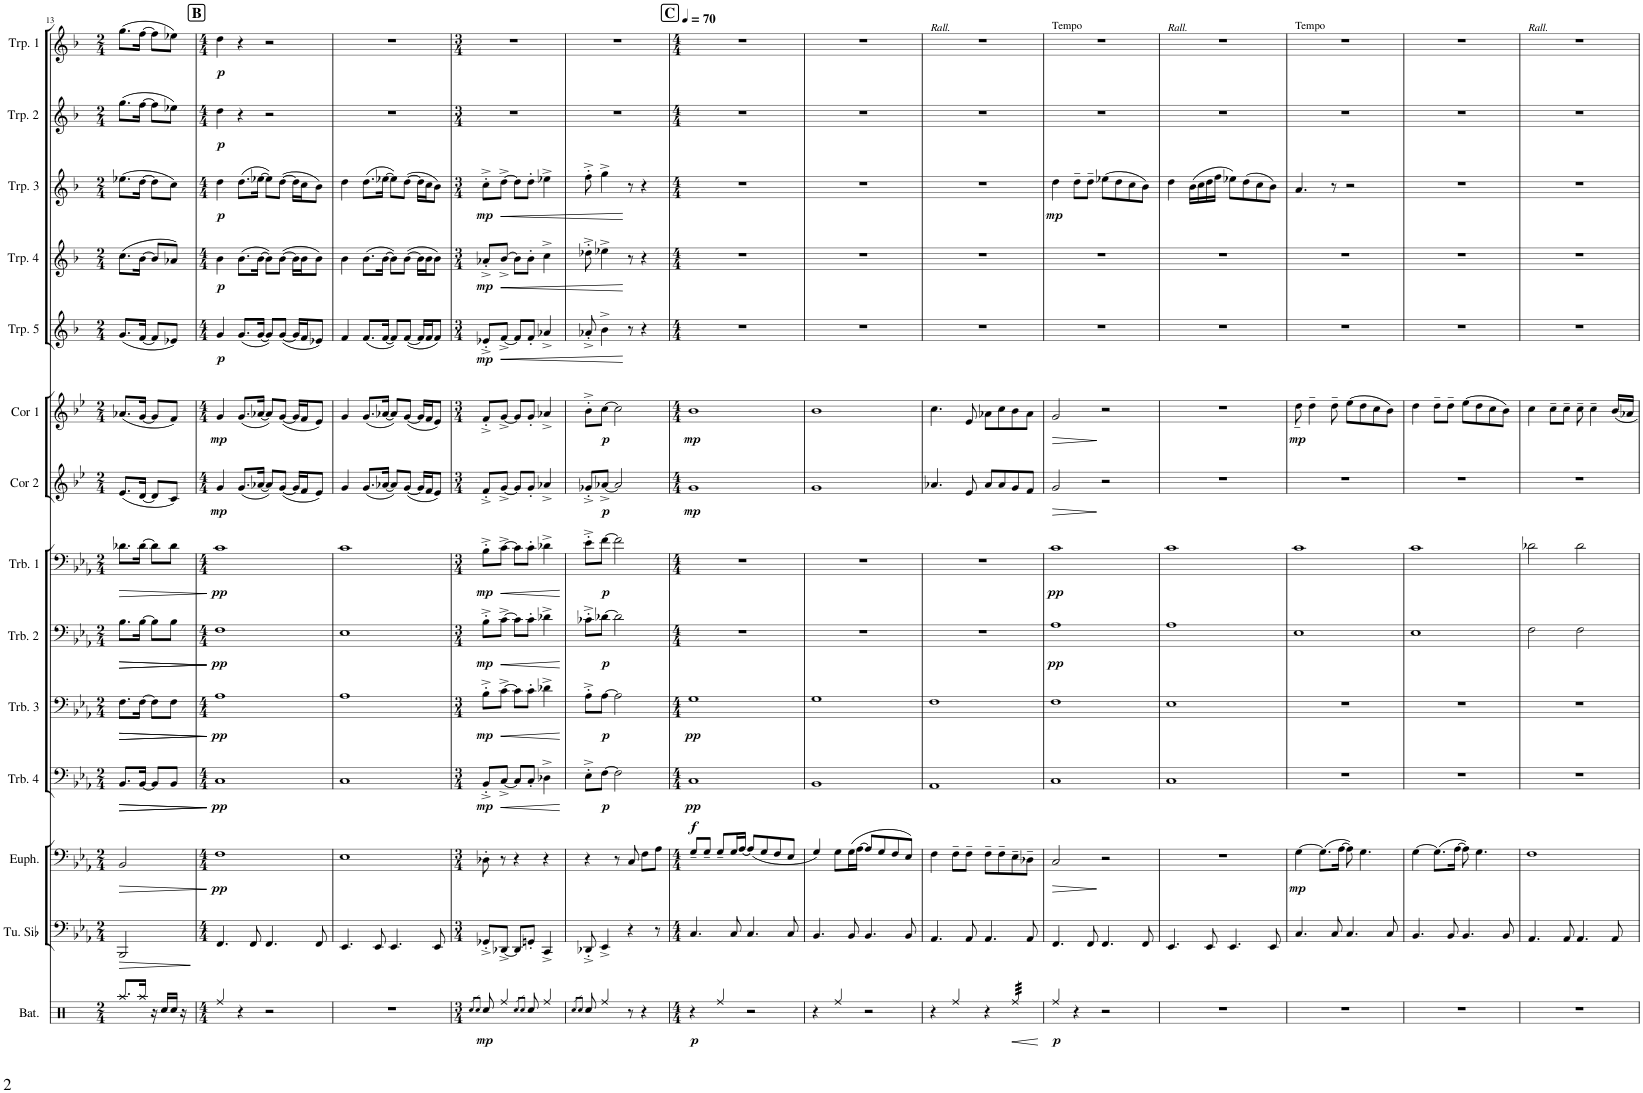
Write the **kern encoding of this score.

**kern	**dynam	**kern	**dynam	**kern	**dynam	**kern	**dynam	**kern	**dynam	**kern	**dynam	**kern	**dynam	**kern	**dynam	**kern	**dynam	**kern	**dynam	**kern	**dynam	**kern	**dynam	**kern	**dynam	**kern	**dynam
*part14	*part14	*part13	*part13	*part12	*part12	*part11	*part11	*part10	*part10	*part9	*part9	*part8	*part8	*part7	*part7	*part6	*part6	*part5	*part5	*part4	*part4	*part3	*part3	*part2	*part2	*part1	*part1
*staff14	*staff14	*staff13	*staff13	*staff12	*staff12	*staff11	*staff11	*staff10	*staff10	*staff9	*staff9	*staff8	*staff8	*staff7	*staff7	*staff6	*staff6	*staff5	*staff5	*staff4	*staff4	*staff3	*staff3	*staff2	*staff2	*staff1	*staff1
*I"Batterie	*	*I"Tuba en Sib	*	*I"Euphonium	*	*I"Trombone 4	*	*I"Trombone 3	*	*I"Trombone 2	*	*I"Trombone 1	*	*I"Cor 2	*	*I"Cor 1	*	*I"Trompette 5	*	*I"Trompette 4	*	*I"Trompette 3	*	*I"Trompette 2	*	*I"Trompette 1	*
*I'Bat.	*	*I'Tu. Sib	*	*I'Euph.	*	*I'Trb. 4	*	*I'Trb. 3	*	*I'Trb. 2	*	*I'Trb. 1	*	*I'Cor 2	*	*I'Cor 1	*	*I'Trp. 5	*	*I'Trp. 4	*	*I'Trp. 3	*	*I'Trp. 2	*	*I'Trp. 1	*
!!LO:PB:g=z
*clefX	*	*clefF4	*	*clefF4	*	*clefF4	*	*clefF4	*	*clefF4	*	*clefF4	*	*clefG2	*	*clefG2	*	*clefG2	*	*clefG2	*	*clefG2	*	*clefG2	*	*clefG2	*
*	*	*	*	*	*	*	*	*	*	*	*	*	*	*Trd4c7	*	*Trd4c7	*	*Trd1c2	*	*Trd1c2	*	*Trd1c2	*	*Trd1c2	*	*Trd1c2	*
*k[]	*	*k[b-e-a-]	*	*k[b-e-a-]	*	*k[b-e-a-]	*	*k[b-e-a-]	*	*k[b-e-a-]	*	*k[b-e-a-]	*	*k[b-e-]	*	*k[b-e-]	*	*k[b-]	*	*k[b-]	*	*k[b-]	*	*k[b-]	*	*k[b-]	*
*M2/4	*	*M2/4	*	*M2/4	*	*M2/4	*	*M2/4	*	*M2/4	*	*M2/4	*	*M2/4	*	*M2/4	*	*M2/4	*	*M2/4	*	*M2/4	*	*M2/4	*	*M2/4	*
=13	=13	=13	=13	=13	=13	=13	=13	=13	=13	=13	=13	=13	=13	=13	=13	=13	=13	=13	=13	=13	=13	=13	=13	=13	=13	=13	=13
!	!	!	!LO:HP:b	!	!LO:HP:b	!	!LO:HP:b	!	!LO:HP:b	!	!LO:HP:b	!	!LO:HP:b	!	!	!	!	!	!	!	!	!	!	!	!	!	!
8.Raa/L	.	2BBB-/	>	2BB-/	>	8.BB-/L	>	8.F\L	>	8.B-\L	>	8.d-X\L	>	(8.e-/L	.	(8.a-X/L	.	(8.g/L	.	(8.cc\L	.	(8.ee-X\L	.	(8.gg\L	.	(8.gg\L	.
!	!	!	!	!	!	!	!LO:HP:b	!	!LO:HP:b	!	!LO:HP:b	!	!	!	!	!	!	!	!	!	!	!	!	!	!	!	!
16Raa/Jk	.	.	.	.	.	[16BB-/Jk	>	[16F\Jk	>	[16B-\Jk	>	[16d-\Jk	.	[16d/Jk	.	[16g/Jk	.	[16f/Jk	.	[16b-\Jk	.	[16dd\Jk	.	[16ff\Jk	.	[16ff\Jk	.
16r	.	.	.	.	.	8BB-/L]	.	8F\L]	.	8B-\L]	.	8d-\L]	.	8d/L]	.	8g/L]	.	8f/L]	.	8b-/L]	.	8dd\L]	.	8ff\L]	.	8ff\L]	.
16Rcc/LL	.	.	.	.	.	.	.	.	.	.	.	.	.	.	.	.	.	.	.	.	.	.	.	.	.	.	.
16Rcc/JJ	.	.	.	.	.	8BB-/J	.	8F\J	.	8B-\J	.	8d-\J	.	8c/J)	.	8f/J)	.	8e-X/J)	.	8a-X/J)	.	8cc\J)	.	8ee-X\J)	.	8ee-X\J)	.
16r	.	.	.	.	.	.	.	.	.	.	.	.	.	.	.	.	.	.	.	.	.	.	.	.	.	.	.
.	.	.	]	.	]	.	] ]	.	] ]	.	] ]	.	]	.	.	.	.	.	.	.	.	.	.	.	.	.	.
!!LO:REH:place=s1:a:B:cj:fs=14:t=B
=14	=14	=14	=14	=14	=14	=14	=14	=14	=14	=14	=14	=14	=14	=14	=14	=14	=14	=14	=14	=14	=14	=14	=14	=14	=14	=14	=14
*M4/4	*	*M4/4	*	*M4/4	*	*M4/4	*	*M4/4	*	*M4/4	*	*M4/4	*	*M4/4	*	*M4/4	*	*M4/4	*	*M4/4	*	*M4/4	*	*M4/4	*	*M4/4	*
!	!	!	!	!	!LO:DY:b	!	!LO:DY:b	!	!LO:DY:b	!	!LO:DY:b	!	!LO:DY:b	!	!LO:DY:b	!	!LO:DY:b	!	!LO:DY:b	!	!LO:DY:b	!	!LO:DY:b	!	!LO:DY:b	!	!LO:DY:b
4Rff/	.	4.FF/	.	1F	pp	1C	pp	1A-	pp	1F	pp	1c	pp	4g/	mp	4g/	mp	4g/	p	4b-\	p	4dd\	p	4dd\	p	4dd\	p
4r	.	.	.	.	.	.	.	.	.	.	.	.	.	(8.g/L	.	(8.g/L	.	(8.g/L	.	(8.b-\L	.	(8.dd\L	.	4r	.	4r	.
.	.	8FF/	.	.	.	.	.	.	.	.	.	.	.	.	.	.	.	.	.	.	.	.	.	.	.	.	.
.	.	.	.	.	.	.	.	.	.	.	.	.	.	[16a-X/Jk	.	[16a-X/Jk	.	[16g/Jk	.	[16b-\Jk	.	[16ee-X\Jk	.	.	.	.	.
2r	.	4.FF/	.	.	.	.	.	.	.	.	.	.	.	8a-/L])	.	8a-/L])	.	8g/L])	.	8b-\L])	.	8ee-\L])	.	2r	.	2r	.
.	.	.	.	.	.	.	.	.	.	.	.	.	.	([8g/J	.	([8g/J	.	([8g/J	.	([8b-\J	.	([8dd\J	.	.	.	.	.
.	.	.	.	.	.	.	.	.	.	.	.	.	.	16g/LL]	.	16g/LL]	.	16g/LL]	.	16b-\LL]	.	16dd\LL]	.	.	.	.	.
.	.	.	.	.	.	.	.	.	.	.	.	.	.	16f/J	.	16f/J	.	16f/J	.	16b-\J	.	16cc\J	.	.	.	.	.
.	.	8FF/	.	.	.	.	.	.	.	.	.	.	.	8e-/J)	.	8e-/J)	.	8e-X/J)	.	8b-\J)	.	8b-\J)	.	.	.	.	.
=15	=15	=15	=15	=15	=15	=15	=15	=15	=15	=15	=15	=15	=15	=15	=15	=15	=15	=15	=15	=15	=15	=15	=15	=15	=15	=15	=15
1r	.	4.EE-/	.	1E-	.	1C	.	1A-	.	1E-	.	1c	.	4g/	.	4g/	.	4f/	.	4b-\	.	4dd\	.	1r	.	1r	.
.	.	.	.	.	.	.	.	.	.	.	.	.	.	(8.g/L	.	(8.g/L	.	(8.f/L	.	(8.b-\L	.	(8.dd\L	.	.	.	.	.
.	.	8EE-/	.	.	.	.	.	.	.	.	.	.	.	.	.	.	.	.	.	.	.	.	.	.	.	.	.
.	.	.	.	.	.	.	.	.	.	.	.	.	.	[16a-X/Jk	.	[16a-X/Jk	.	[16f/Jk	.	[16b-\Jk	.	[16ee-X\Jk	.	.	.	.	.
.	.	4.EE-/	.	.	.	.	.	.	.	.	.	.	.	8a-/L])	.	8a-/L])	.	8f/L])	.	8b-\L])	.	8ee-\L])	.	.	.	.	.
.	.	.	.	.	.	.	.	.	.	.	.	.	.	([8g/J	.	([8g/J	.	([8f/J	.	([8b-\J	.	([8dd\J	.	.	.	.	.
.	.	.	.	.	.	.	.	.	.	.	.	.	.	16g/LL]	.	16g/LL]	.	16f/LL]	.	16b-\LL]	.	16dd\LL]	.	.	.	.	.
.	.	.	.	.	.	.	.	.	.	.	.	.	.	16f/J	.	16f/J	.	16f/J	.	16b-\J	.	16cc\J	.	.	.	.	.
.	.	8EE-/	.	.	.	.	.	.	.	.	.	.	.	8e-/J)	.	8e-/J)	.	8f/J)	.	8b-\J)	.	8b-\J)	.	.	.	.	.
=16	=16	=16	=16	=16	=16	=16	=16	=16	=16	=16	=16	=16	=16	=16	=16	=16	=16	=16	=16	=16	=16	=16	=16	=16	=16	=16	=16
*M3/4	*	*M3/4	*	*M3/4	*	*M3/4	*	*M3/4	*	*M3/4	*	*M3/4	*	*M3/4	*	*M3/4	*	*M3/4	*	*M3/4	*	*M3/4	*	*M3/4	*	*M3/4	*
8qRcc/L	.	.	.	.	.	.	.	.	.	.	.	.	.	.	.	.	.	.	.	.	.	.	.	.	.	.	.
8qRcc/J	.	.	.	.	.	.	.	.	.	.	.	.	.	.	.	.	.	.	.	.	.	.	.	.	.	.	.
!	!LO:DY:b	!	!	!	!	!	!LO:DY:b	!	!LO:DY:b	!	!LO:DY:b	!	!LO:DY:b	!	!	!	!	!	!LO:DY:b	!	!LO:DY:b	!	!LO:DY:b	!	!	!	!
8Rcc/	mp	8GG-X'^/L	.	8D-X'\	.	8BB-'^/L	mp	8B-'^\L	mp	8B-'^\L	mp	8B-'^\L	mp	8f'^/L	.	8f'^/L	.	8e-X'^/L	mp	8a-X'^/L	mp	8cc'^\L	mp	2.r	.	2.r	.
!	!	!	!	!	!	!	!LO:HP:b	!	!LO:HP:b	!	!LO:HP:b	!	!LO:HP:b	!	!	!	!	!	!LO:HP:b	!	!LO:HP:b	!	!LO:HP:b	!	!	!	!
4Rff/	.	[8DD-X^/J	.	8r	.	[8C^/J	<	[8c^\J	<	[8c^\J	<	[8c^\J	<	[8g^/J	.	[8g^/J	.	[8f^/J	<	[8b-^/J	<	[8dd^\J	<	.	.	.	.
.	.	8DD-/L]	.	4r	.	8C/L]	.	8c\L]	.	8c\L]	.	8c\L]	.	8g/L]	.	8g/L]	.	8f/L]	.	8b-\L]	.	8dd\L]	.	.	.	.	.
8qRcc/L	.	.	.	.	.	.	.	.	.	.	.	.	.	.	.	.	.	.	.	.	.	.	.	.	.	.	.
8qRcc/J	.	.	.	.	.	.	.	.	.	.	.	.	.	.	.	.	.	.	.	.	.	.	.	.	.	.	.
8Rcc/	.	8GGn'/J	.	.	.	8C'/J	.	8c'\J	.	8c'\J	.	8c'\J	.	8g'/J	.	8g'/J	.	8f'/J	.	8b-'\J	.	8dd'\J	.	.	.	.	.
4Rff/	.	4CC^/	.	4r	.	4D-X^\	.	4d-X^\	.	4d-X^\	.	4d-X^\	.	4a-X^/	.	4a-X^/	.	4a-X^/	.	4cc^\	.	4ee-X^\	.	.	.	.	.
.	.	.	.	.	.	.	[	.	[	.	[	.	[	.	.	.	.	.	.	.	.	.	.	.	.	.	.
=17	=17	=17	=17	=17	=17	=17	=17	=17	=17	=17	=17	=17	=17	=17	=17	=17	=17	=17	=17	=17	=17	=17	=17	=17	=17	=17	=17
8qRcc/L	.	.	.	.	.	.	.	.	.	.	.	.	.	.	.	.	.	.	.	.	.	.	.	.	.	.	.
8qRcc/J	.	.	.	.	.	.	.	.	.	.	.	.	.	.	.	.	.	.	.	.	.	.	.	.	.	.	.
8Rcc/	.	8DD-X'^/	.	4r	.	8E-'^\L	.	8A-'^\L	.	8c-X'^\L	.	8e-'^\L	.	8g-X'^/L	.	8b-'^\L	.	8a-X'^/	.	8dd-X'^\	.	8ff'^\	.	2.r	.	2.r	.
!	!	!	!	!	!	!	!LO:DY:b	!	!LO:DY:b	!	!LO:DY:b	!	!LO:DY:b	!	!LO:DY:b	!	!LO:DY:b	!	!	!	!	!	!	!	!	!	!
4Rff/	.	4EE-^/	.	.	.	[8F\J	p	[8A-\J	p	[8d-X\J	p	[8f\J	p	[8a-X^/J	p	[8cc\J	p	4b-^\	.	4ee-X^\	.	4gg^\	.	.	.	.	.
.	.	.	.	8r	.	2F\]	.	2A-\]	.	2d-\]	.	2f\]	.	2a-/]	.	2cc\]	.	.	.	.	.	.	.	.	.	.	.
8r	.	4r	.	8C/	.	.	.	.	.	.	.	.	.	.	.	.	.	8r	[	8r	[	8r	[	.	.	.	.
4r	.	.	.	8F\L	.	.	.	.	.	.	.	.	.	.	.	.	.	4r	.	4r	.	4r	.	.	.	.	.
.	.	8r	.	8A-\J	.	.	.	.	.	.	.	.	.	.	.	.	.	.	.	.	.	.	.	.	.	.	.
=18	=18	=18	=18	=18	=18	=18	=18	=18	=18	=18	=18	=18	=18	=18	=18	=18	=18	=18	=18	=18	=18	=18	=18	=18	=18	=18	=18
!!LO:REH:place=s1:a:B:cj:fs=14:t=C
*M4/4	*	*M4/4	*	*M4/4	*	*M4/4	*	*M4/4	*	*M4/4	*	*M4/4	*	*M4/4	*	*M4/4	*	*M4/4	*	*M4/4	*	*M4/4	*	*M4/4	*	*M4/4	*
*	*	*	*	*	*	*	*	*	*	*	*	*	*	*	*	*	*	*	*	*	*	*	*	*	*	*MM70	*
!	!LO:DY:b	!	!	!	!LO:DY:a	!	!LO:DY:b	!	!LO:DY:b	!	!	!	!	!	!LO:DY:b	!	!LO:DY:b	!	!	!	!	!	!	!	!	!	!
4r	p	4.C/	.	8G~</L	f	1C	pp	1G	pp	1r	.	1r	.	1g	mp	1b-	mp	1r	.	1r	.	1r	.	1r	.	1r	.
.	.	.	.	8G~</J	.	.	.	.	.	.	.	.	.	.	.	.	.	.	.	.	.	.	.	.	.	.	.
4Rff/	.	.	.	8G~</L	.	.	.	.	.	.	.	.	.	.	.	.	.	.	.	.	.	.	.	.	.	.	.
.	.	8C/	.	16G/L	.	.	.	.	.	.	.	.	.	.	.	.	.	.	.	.	.	.	.	.	.	.	.
.	.	.	.	[16A-/JJ	.	.	.	.	.	.	.	.	.	.	.	.	.	.	.	.	.	.	.	.	.	.	.
2r	.	4.C/	.	(8A-/L]	.	.	.	.	.	.	.	.	.	.	.	.	.	.	.	.	.	.	.	.	.	.	.
.	.	.	.	8G/	.	.	.	.	.	.	.	.	.	.	.	.	.	.	.	.	.	.	.	.	.	.	.
.	.	.	.	8F/	.	.	.	.	.	.	.	.	.	.	.	.	.	.	.	.	.	.	.	.	.	.	.
.	.	8C/	.	8E-/J	.	.	.	.	.	.	.	.	.	.	.	.	.	.	.	.	.	.	.	.	.	.	.
=19	=19	=19	=19	=19	=19	=19	=19	=19	=19	=19	=19	=19	=19	=19	=19	=19	=19	=19	=19	=19	=19	=19	=19	=19	=19	=19	=19
4r	.	4.BB-/	.	4G/)	.	1BB-	.	1G	.	1r	.	1r	.	1g	.	1b-	.	1r	.	1r	.	1r	.	1r	.	1r	.
4Rff/	.	.	.	8G\L	.	.	.	.	.	.	.	.	.	.	.	.	.	.	.	.	.	.	.	.	.	.	.
.	.	8BB-/	.	(16G\L	.	.	.	.	.	.	.	.	.	.	.	.	.	.	.	.	.	.	.	.	.	.	.
.	.	.	.	[16A-\JJ	.	.	.	.	.	.	.	.	.	.	.	.	.	.	.	.	.	.	.	.	.	.	.
2r	.	4.BB-/	.	8A-/L]	.	.	.	.	.	.	.	.	.	.	.	.	.	.	.	.	.	.	.	.	.	.	.
.	.	.	.	8G/	.	.	.	.	.	.	.	.	.	.	.	.	.	.	.	.	.	.	.	.	.	.	.
.	.	.	.	8F/	.	.	.	.	.	.	.	.	.	.	.	.	.	.	.	.	.	.	.	.	.	.	.
.	.	8BB-/	.	8E-/J)	.	.	.	.	.	.	.	.	.	.	.	.	.	.	.	.	.	.	.	.	.	.	.
=20	=20	=20	=20	=20	=20	=20	=20	=20	=20	=20	=20	=20	=20	=20	=20	=20	=20	=20	=20	=20	=20	=20	=20	=20	=20	=20	=20
!	!	!	!	!	!	!	!	!	!	!	!	!	!	!	!	!	!	!	!	!	!	!	!	!	!	!LO:TX:a:i:t=Rall.	!
4r	.	4.AA-/	.	4F\	.	1AA-	.	1F	.	1r	.	1r	.	4.a-X/	.	4.cc\	.	1r	.	1r	.	1r	.	1r	.	1r	.
4Rff/	.	.	.	8F~\L	.	.	.	.	.	.	.	.	.	.	.	.	.	.	.	.	.	.	.	.	.	.	.
.	.	8AA-/	.	8F~\J	.	.	.	.	.	.	.	.	.	8e-/	.	8e-/	.	.	.	.	.	.	.	.	.	.	.
4r	.	4.AA-/	.	8F~\L	.	.	.	.	.	.	.	.	.	8a-/L	.	8a-X\L	.	.	.	.	.	.	.	.	.	.	.
.	.	.	.	8F~\	.	.	.	.	.	.	.	.	.	8a-/	.	8cc\	.	.	.	.	.	.	.	.	.	.	.
!	!LO:HP:b	!	!	!	!	!	!	!	!	!	!	!	!	!	!	!	!	!	!	!	!	!	!	!	!	!	!
*tremolo	*	*	*	*	*	*	*	*	*	*	*	*	*	*	*	*	*	*	*	*	*	*	*	*	*	*	*
32Rff/LLL	<	.	.	8E-~\	.	.	.	.	.	.	.	.	.	8g/	.	8b-\	.	.	.	.	.	.	.	.	.	.	.
32Rff/	.	.	.	.	.	.	.	.	.	.	.	.	.	.	.	.	.	.	.	.	.	.	.	.	.	.	.
32Rff/	.	.	.	.	.	.	.	.	.	.	.	.	.	.	.	.	.	.	.	.	.	.	.	.	.	.	.
32Rff/	.	.	.	.	.	.	.	.	.	.	.	.	.	.	.	.	.	.	.	.	.	.	.	.	.	.	.
32Rff/	.	8AA-/	.	8D-X~\J	.	.	.	.	.	.	.	.	.	8f/J	.	8a-\J	.	.	.	.	.	.	.	.	.	.	.
32Rff/	.	.	.	.	.	.	.	.	.	.	.	.	.	.	.	.	.	.	.	.	.	.	.	.	.	.	.
32Rff/	.	.	.	.	.	.	.	.	.	.	.	.	.	.	.	.	.	.	.	.	.	.	.	.	.	.	.
32Rff/JJJ	.	.	.	.	.	.	.	.	.	.	.	.	.	.	.	.	.	.	.	.	.	.	.	.	.	.	.
*Xtremolo	*	*	*	*	*	*	*	*	*	*	*	*	*	*	*	*	*	*	*	*	*	*	*	*	*	*	*
.	[	.	.	.	.	.	.	.	.	.	.	.	.	.	.	.	.	.	.	.	.	.	.	.	.	.	.
=21	=21	=21	=21	=21	=21	=21	=21	=21	=21	=21	=21	=21	=21	=21	=21	=21	=21	=21	=21	=21	=21	=21	=21	=21	=21	=21	=21
!	!	!	!	!	!	!	!	!	!	!	!	!	!	!	!	!	!	!	!	!	!	!	!	!	!	!LO:TX:a:t=Tempo	!
!	!LO:DY:b	!	!	!	!LO:HP:b	!	!	!	!	!	!LO:DY:b	!	!LO:DY:b	!	!LO:HP:b	!	!LO:HP:b	!	!	!	!	!	!LO:DY:b	!	!	!	!
4Rff/	p	4.FF/	.	2C/	>	1C	.	1F	.	1A-	pp	1c	pp	2g/	>	2g/	>	1r	.	1r	.	4dd\	mp	1r	.	1r	.
4r	.	.	.	.	.	.	.	.	.	.	.	.	.	.	.	.	.	.	.	.	.	8dd~\L	.	.	.	.	.
.	.	8FF/	.	.	.	.	.	.	.	.	.	.	.	.	.	.	.	.	.	.	.	8dd~\J	.	.	.	.	.
2r	.	4.FF/	.	2r	]	.	.	.	.	.	.	.	.	2r	]	2r	]	.	.	.	.	(8ee-X\L	.	.	.	.	.
.	.	.	.	.	.	.	.	.	.	.	.	.	.	.	.	.	.	.	.	.	.	8dd\	.	.	.	.	.
.	.	.	.	.	.	.	.	.	.	.	.	.	.	.	.	.	.	.	.	.	.	8cc\	.	.	.	.	.
.	.	8FF/	.	.	.	.	.	.	.	.	.	.	.	.	.	.	.	.	.	.	.	8b-\J)	.	.	.	.	.
=22	=22	=22	=22	=22	=22	=22	=22	=22	=22	=22	=22	=22	=22	=22	=22	=22	=22	=22	=22	=22	=22	=22	=22	=22	=22	=22	=22
!	!	!	!	!	!	!	!	!	!	!	!	!	!	!	!	!	!	!	!	!	!	!	!	!	!	!LO:TX:a:i:t=Rall.	!
1r	.	4.EE-/	.	1r	.	1C	.	1E-	.	1A-	.	1c	.	1r	.	1r	.	1r	.	1r	.	4dd\	.	1r	.	1r	.
.	.	.	.	.	.	.	.	.	.	.	.	.	.	.	.	.	.	.	.	.	.	(16b-\LL	.	.	.	.	.
.	.	.	.	.	.	.	.	.	.	.	.	.	.	.	.	.	.	.	.	.	.	16cc\	.	.	.	.	.
.	.	8EE-/	.	.	.	.	.	.	.	.	.	.	.	.	.	.	.	.	.	.	.	16dd\	.	.	.	.	.
.	.	.	.	.	.	.	.	.	.	.	.	.	.	.	.	.	.	.	.	.	.	16ff\JJ	.	.	.	.	.
.	.	4.EE-/	.	.	.	.	.	.	.	.	.	.	.	.	.	.	.	.	.	.	.	8ee-X\L)	.	.	.	.	.
.	.	.	.	.	.	.	.	.	.	.	.	.	.	.	.	.	.	.	.	.	.	(8dd\	.	.	.	.	.
.	.	.	.	.	.	.	.	.	.	.	.	.	.	.	.	.	.	.	.	.	.	8cc\	.	.	.	.	.
.	.	8EE-/	.	.	.	.	.	.	.	.	.	.	.	.	.	.	.	.	.	.	.	8b-\J)	.	.	.	.	.
=23	=23	=23	=23	=23	=23	=23	=23	=23	=23	=23	=23	=23	=23	=23	=23	=23	=23	=23	=23	=23	=23	=23	=23	=23	=23	=23	=23
!	!	!	!	!	!	!	!	!	!	!	!	!	!	!	!	!	!	!	!	!	!	!	!	!	!	!LO:TX:a:t=Tempo	!
!	!	!	!	!	!LO:DY:b	!	!	!	!	!	!	!	!	!	!	!	!LO:DY:b	!	!	!	!	!	!	!	!	!	!
1r	.	4.C/	.	[4G\	mp	1r	.	1r	.	1E-	.	1c	.	1r	.	8dd~<\	mp	1r	.	1r	.	4.a/	.	1r	.	1r	.
.	.	.	.	.	.	.	.	.	.	.	.	.	.	.	.	4dd~\	.	.	.	.	.	.	.	.	.	.	.
.	.	.	.	(8.G\L]	.	.	.	.	.	.	.	.	.	.	.	.	.	.	.	.	.	.	.	.	.	.	.
.	.	8C/	.	.	.	.	.	.	.	.	.	.	.	.	.	8dd~\	.	.	.	.	.	8r	.	.	.	.	.
.	.	.	.	[16A-\Jk	.	.	.	.	.	.	.	.	.	.	.	.	.	.	.	.	.	.	.	.	.	.	.
.	.	4.C/	.	8A-\])	.	.	.	.	.	.	.	.	.	.	.	(8ee-\L	.	.	.	.	.	2r	.	.	.	.	.
.	.	.	.	4.G\	.	.	.	.	.	.	.	.	.	.	.	8dd\	.	.	.	.	.	.	.	.	.	.	.
.	.	.	.	.	.	.	.	.	.	.	.	.	.	.	.	8cc\	.	.	.	.	.	.	.	.	.	.	.
.	.	8C/	.	.	.	.	.	.	.	.	.	.	.	.	.	8b-\J)	.	.	.	.	.	.	.	.	.	.	.
=24	=24	=24	=24	=24	=24	=24	=24	=24	=24	=24	=24	=24	=24	=24	=24	=24	=24	=24	=24	=24	=24	=24	=24	=24	=24	=24	=24
1r	.	4.BB-/	.	[4G\	.	1r	.	1r	.	1E-	.	1c	.	1r	.	4dd\	.	1r	.	1r	.	1r	.	1r	.	1r	.
.	.	.	.	(8.G\L]	.	.	.	.	.	.	.	.	.	.	.	8dd~\L	.	.	.	.	.	.	.	.	.	.	.
.	.	8BB-/	.	.	.	.	.	.	.	.	.	.	.	.	.	8dd~\J	.	.	.	.	.	.	.	.	.	.	.
.	.	.	.	[16A-\Jk	.	.	.	.	.	.	.	.	.	.	.	.	.	.	.	.	.	.	.	.	.	.	.
.	.	4.BB-/	.	8A-\])	.	.	.	.	.	.	.	.	.	.	.	(8ee-\L	.	.	.	.	.	.	.	.	.	.	.
.	.	.	.	4.G\	.	.	.	.	.	.	.	.	.	.	.	8dd\	.	.	.	.	.	.	.	.	.	.	.
.	.	.	.	.	.	.	.	.	.	.	.	.	.	.	.	8cc\	.	.	.	.	.	.	.	.	.	.	.
.	.	8BB-/	.	.	.	.	.	.	.	.	.	.	.	.	.	8b-\J)	.	.	.	.	.	.	.	.	.	.	.
=25	=25	=25	=25	=25	=25	=25	=25	=25	=25	=25	=25	=25	=25	=25	=25	=25	=25	=25	=25	=25	=25	=25	=25	=25	=25	=25	=25
!	!	!	!	!	!	!	!	!	!	!	!	!	!	!	!	!	!	!	!	!	!	!	!	!	!	!LO:TX:a:i:t=Rall.	!
1r	.	4.AA-/	.	1F	.	1r	.	1r	.	2F\	.	2d-X\	.	1r	.	4cc\	.	1r	.	1r	.	1r	.	1r	.	1r	.
.	.	.	.	.	.	.	.	.	.	.	.	.	.	.	.	8cc~\L	.	.	.	.	.	.	.	.	.	.	.
.	.	8AA-/	.	.	.	.	.	.	.	.	.	.	.	.	.	8cc~\J	.	.	.	.	.	.	.	.	.	.	.
.	.	4.AA-/	.	.	.	.	.	.	.	2F\	.	2d-\	.	.	.	8cc~\	.	.	.	.	.	.	.	.	.	.	.
.	.	.	.	.	.	.	.	.	.	.	.	.	.	.	.	4cc~\	.	.	.	.	.	.	.	.	.	.	.
.	.	8AA-/	.	.	.	.	.	.	.	.	.	.	.	.	.	16b-/LL	.	.	.	.	.	.	.	.	.	.	.
.	.	.	.	.	.	.	.	.	.	.	.	.	.	.	.	16a-X/JJ	.	.	.	.	.	.	.	.	.	.	.
=	=	=	=	=	=	=	=	=	=	=	=	=	=	=	=	=	=	=	=	=	=	=	=	=	=	=	=
*-	*-	*-	*-	*-	*-	*-	*-	*-	*-	*-	*-	*-	*-	*-	*-	*-	*-	*-	*-	*-	*-	*-	*-	*-	*-	*-	*-
